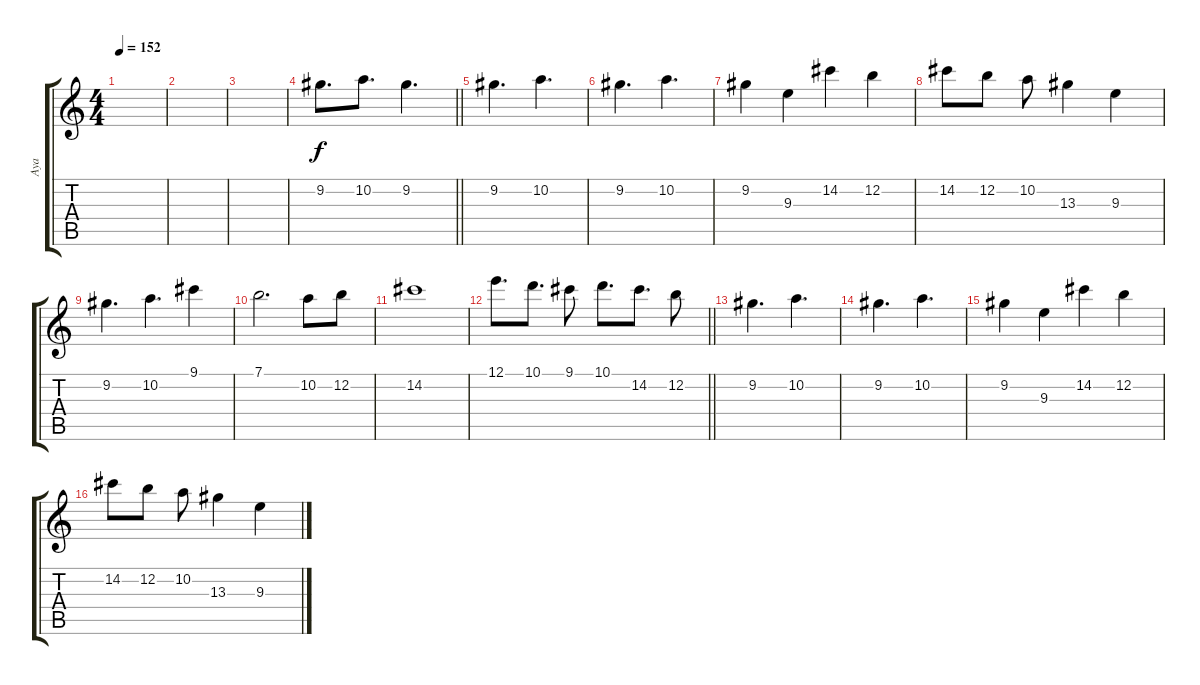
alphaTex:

\track ("Aya" "Aya") {instrument overdrivenguitar}
\staff {score tabs}
\tuning (E4 B3 G3 D3 A2 E2) {hide}
\ts (4 4)
\tempo 152
\clef g2
\ks c
|
|
|
\barLineRight lightlight
9.2.8{d volume 16} 10.2.8{d} 9.2.4{d} |
9.2.4{d volume 16} 10.2.4{d} |
9.2.4{d} 10.2.4{d} |
9.2.4 9.3.4 14.2.4 12.2.4 |
14.2.8 12.2.8 10.2.8 13.3.4 9.3.4 |
9.2.4{d} 10.2.4{d} 9.1.4 |
7.1.2{d} 10.2.8 12.2.8 |
14.2.1 |
\barLineRight lightlight
12.1.8{d} 10.1.8{d} 9.1.8 10.1.8{d} 14.2.8{d} 12.2.8 |
9.2.4{d volume 16} 10.2.4{d} |
9.2.4{d} 10.2.4{d} |
9.2.4 9.3.4 14.2.4 12.2.4 |
14.2.8 12.2.8 10.2.8 13.3.4 9.3.4
